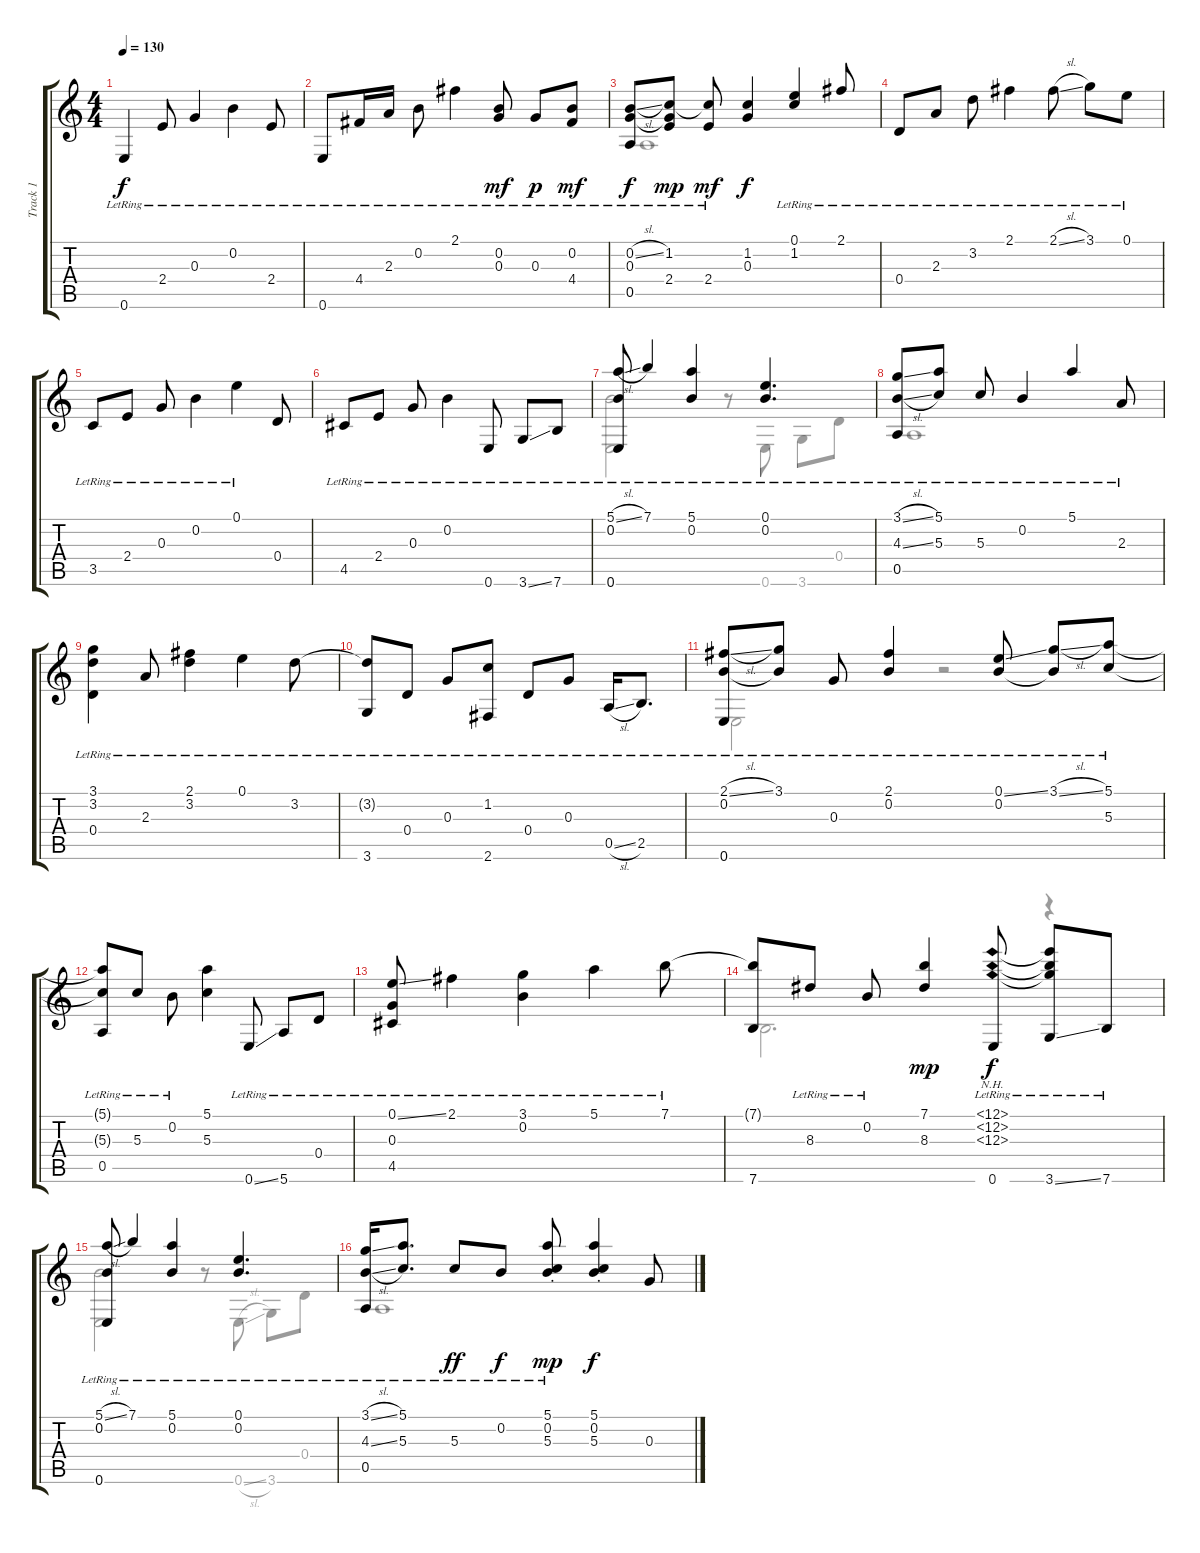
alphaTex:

\track ("Track 1" "Track 1") {instrument acousticguitarsteel}
\staff {score tabs}
\tuning (E4 B3 G3 D3 A2 E2) {hide}
\voice
\ts (4 4)
\tempo 130
\clef g2
\ks c
0.6{lr}.4{dy f} 2.4{lr}.8 0.3{lr}.4 0.2{lr}.4 2.4{lr}.8 |
0.6{lr}.8 4.4{lr}.16 2.3{lr}.16 0.2{lr}.8 2.1{lr}.4 (0.2{lr} 0.3{lr}).8{dy mf} 0.3{lr}.8{dy p} (0.2{lr} 4.4{lr}).8{dy mf} |
(0.2{sl lr} 0.3{lr} 0.5{lr}).8{dy f} (1.2{lr} 0.3{t} 2.4).8{dy mp} (1.2{t} 2.4{lr}).8{dy mf} (1.2 0.3).4{dy f} (0.1{lr} 1.2{lr}).4 2.1{lr}.8 |
0.4{lr}.8 2.3{lr}.8 3.2{lr}.8 2.1{lr}.4 2.1{sl lr}.8{beam Down} 3.1{lr}.8 0.1{lr}.8 |
3.5{lr}.8 2.4{lr}.8 0.3{lr}.8 0.2{lr}.4 0.1{lr}.4 0.4.8 |
4.5{lr}.8 2.4{lr}.8 0.3{lr}.8 0.2{lr}.4 0.6{lr}.8 3.6{ss lr}.8 7.6{lr}.8 |
(5.1{sl lr} 0.2{lr} 0.6{lr}).8 7.1{lr}.4 (5.1{lr} 0.2{lr}).4 (0.1{lr} 0.2).4{d} |
(3.1{sl lr} 4.3{sl lr} 0.5{lr}).8 (5.1{lr} 5.3{lr}).8 5.3{lr}.8 0.2{lr}.4 5.1{lr}.4 2.3{lr}.8 |
(3.1{lr} 3.2{lr} 0.4{lr}).4 2.3{lr}.8 (2.1{lr} 3.2{lr}).4 0.1{lr}.4 3.2{lr}.8 |
(3.2{t} 3.6{lr}).8 0.4{lr}.8 0.3{lr}.8 (1.2{lr} 2.6{lr}).8 0.4{lr}.8 0.3{lr}.8 0.5{sl lr}.16 2.5{lr}.8{d} |
(2.1{sl lr} 0.2{lr} 0.6{lr}).8 (3.1{lr} 0.2{t}).8 0.3{lr}.8 (2.1{lr} 0.2{lr}).4 (0.1{ss lr} 0.2{lr}).8 (3.1{sl lr} 0.2{t}).8 (5.1{lr} 5.3{lr}).8 |
(5.1{t} 5.3{t} 0.5{lr}).8 5.3{lr}.8 0.2{lr}.8 (5.1 5.3).4 0.6{ss lr}.8 5.6{lr}.8 0.4{lr}.8 |
(0.1{ss lr} 0.3{lr} 4.5{lr}).8 2.1{lr}.4 (3.1{lr} 0.2{lr}).4 5.1{lr}.4 7.1{lr}.8 |
(7.1{t} 7.6).8 8.3{lr}.8 0.2{lr}.8 (7.1 8.3).4{dy mp} (12.1{nh} 12.2{nh} 12.3{nh} 0.6{lr}).8{dy f} (12.1{t} 12.2{t} 12.3{t} 3.6{ss lr}).8 7.6{lr}.8 |
(5.1{sl lr} 0.2{lr} 0.6{lr}).8 7.1{lr}.4 (5.1{lr} 0.2{lr}).4 (0.1{lr} 0.2).4{d} |
(3.1{sl lr} 4.3{sl lr} 0.5{lr}).16 (5.1{lr} 5.3{lr}).8{d} 5.3{lr}.8{dy ff} 0.2{lr}.8{dy f} (5.1{st lr} 0.2{st lr} 5.3{st lr}).8{dy mp} (5.1{st} 0.2{st} 5.3{st}).4{dy f} 0.3{ss}.8
\voice
\clef g2
\ottava regular
\simile none
\ks c
|
|
0.5.1 |
|
|
|
(0.2 0.6).2 r.8 0.6.8 3.6.8 0.4.8 |
0.5.1 |
|
|
0.6.2 r.2 |
|
|
7.6.2{d} r.4 |
(0.2 0.6).2 r.8 0.6{sl}.8 3.6.8 0.4.8 |
0.5.1
